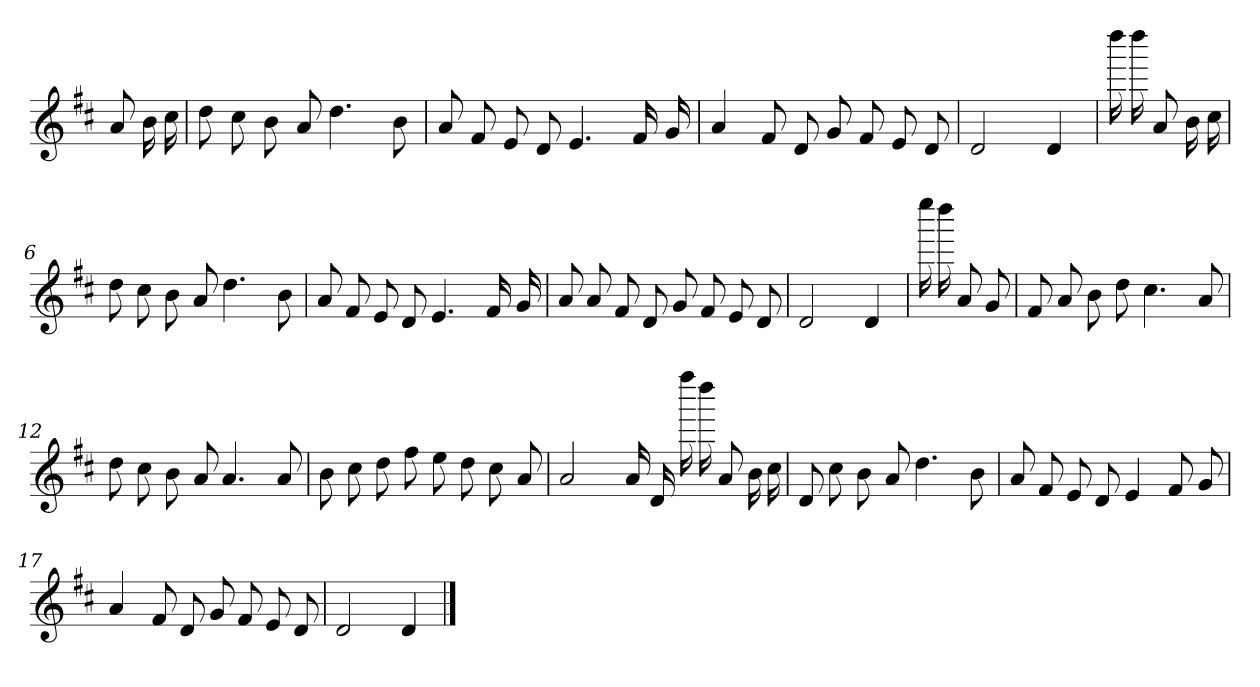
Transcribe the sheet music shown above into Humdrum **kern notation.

**kern
*part1
*staff1
*clefG2
*k[f#c#]
*D:
=
8a
16b
16cc#
=1
8dd
8cc#
8b
8a
4.dd
8b
=2
8a
8f#
8e
8d
4.e
16f#
16g
=3
4a
8f#
8d
8g
8f#
8e
8d
=4
2d
4d
=5
16dddd
16dddd
8a
16b
16cc#
=6
8dd
8cc#
8b
8a
4.dd
8b
=7
8a
8f#
8e
8d
4.e
16f#
16g
=8
8a
8a
8f#
8d
8g
8f#
8e
8d
=9
2d
4d
=10
16eeee
16dddd
8a
8g
=11
8f#
8a
8b
8dd
4.cc#
8a
=12
8dd
8cc#
8b
8a
4.a
8a
=13
8b
8cc#
8dd
8ff#
8ee
8dd
8cc#
8a
=14
2a
16a
16d
16ffff#
16dddd
8a
16b
16cc#
=15
8d
8cc#
8b
8a
4.dd
8b
=16
8a
8f#
8e
8d
4e
8f#
8g
=17
4a
8f#
8d
8g
8f#
8e
8d
=18
2d
4d
==
*-
